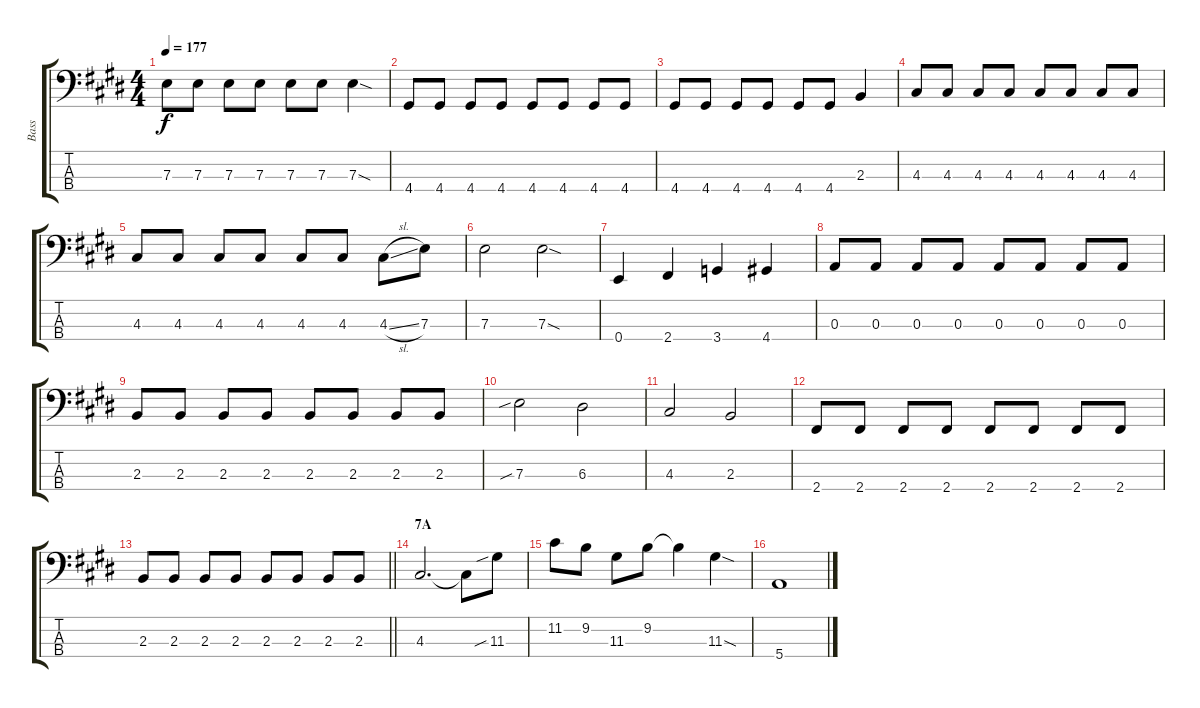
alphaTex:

\track ("Bass" "Bass") {instrument electricbasspick}
\staff {score tabs}
\tuning (G2 D2 A1 E1) {hide}
\ts (4 4)
\tempo 177
\clef f4
\ks e
7.3.8{dy f} 7.3.8 7.3.8 7.3.8 7.3.8 7.3.8 7.3{sod}.4 |
4.4.8 4.4.8 4.4.8 4.4.8 4.4.8 4.4.8 4.4.8 4.4.8 |
4.4.8 4.4.8 4.4.8 4.4.8 4.4.8 4.4.8 2.3.4 |
4.3.8 4.3.8 4.3.8 4.3.8 4.3.8 4.3.8 4.3.8 4.3.8 |
4.3.8 4.3.8 4.3.8 4.3.8 4.3.8 4.3.8 4.3{sl}.8 7.3.8 |
7.3.2 7.3{sod}.2 |
0.4.4 2.4.4 3.4.4 4.4.4 |
0.3.8 0.3.8 0.3.8 0.3.8 0.3.8 0.3.8 0.3.8 0.3.8 |
2.3.8 2.3.8 2.3.8 2.3.8 2.3.8 2.3.8 2.3.8 2.3.8 |
7.3{sib}.2 6.3.2 |
4.3.2 2.3.2 |
2.4.8 2.4.8 2.4.8 2.4.8 2.4.8 2.4.8 2.4.8 2.4.8 |
\barLineRight lightlight
2.3.8 2.3.8 2.3.8 2.3.8 2.3.8 2.3.8 2.3.8 2.3.8 |
\section ("" "7A")
4.3.2{d} 4.3{t}.8 11.3{sib}.8 |
11.2.8 9.2.8 11.3.8 9.2.8 9.2{t}.4 11.3{sod}.4 |
5.4.1
